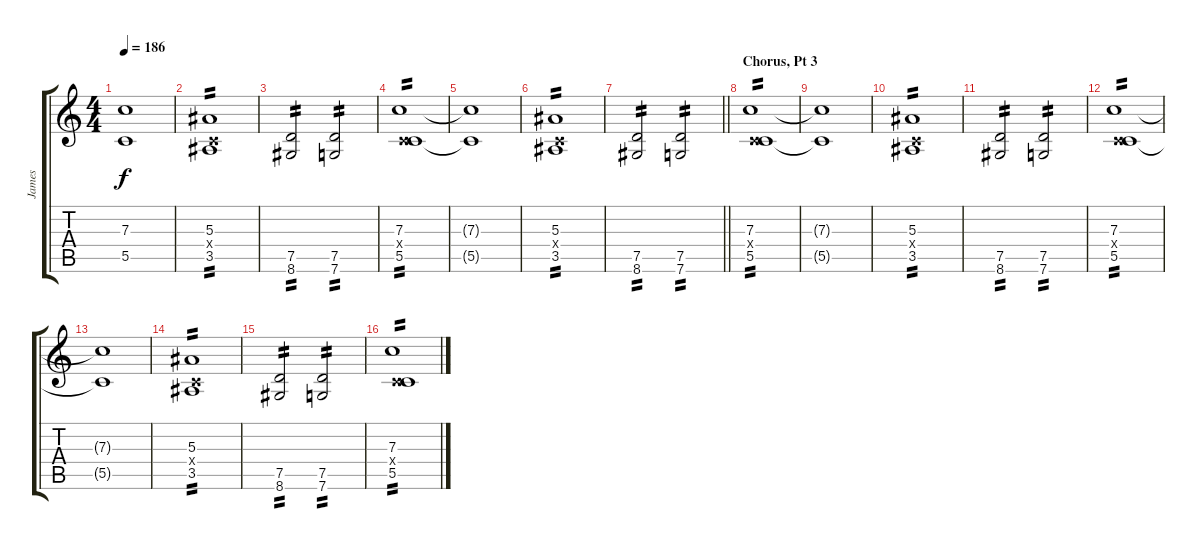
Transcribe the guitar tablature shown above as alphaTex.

\track ("James" "James") {instrument overdrivenguitar}
\staff {score tabs}
\tuning (D4 A3 F3 C3 G2 C2) {hide}
\ts (4 4)
\tempo 186
\clef g2
\ks c
(7.3{t} 5.5{t}).1{dy f} |
(5.3 0.4{x} 3.5).1{tp 2} |
(7.5 8.6).2{tp 2} (7.5 7.6).2{tp 2} |
(7.3 0.4{x} 5.5).1{tp 2} |
(7.3{t} 5.5{t}).1 |
(5.3 0.4{x} 3.5).1{tp 2} |
\barLineRight lightlight
(7.5 8.6).2{tp 2} (7.5 7.6).2{tp 2} |
\section ("" "Chorus, Pt 3")
(7.3 0.4{x} 5.5).1{tp 2} |
(7.3{t} 5.5{t}).1 |
(5.3 0.4{x} 3.5).1{tp 2} |
(7.5 8.6).2{tp 2} (7.5 7.6).2{tp 2} |
(7.3 0.4{x} 5.5).1{tp 2} |
(7.3{t} 5.5{t}).1 |
(5.3 0.4{x} 3.5).1{tp 2} |
(7.5 8.6).2{tp 2} (7.5 7.6).2{tp 2} |
(7.3 0.4{x} 5.5).1{tp 2}
